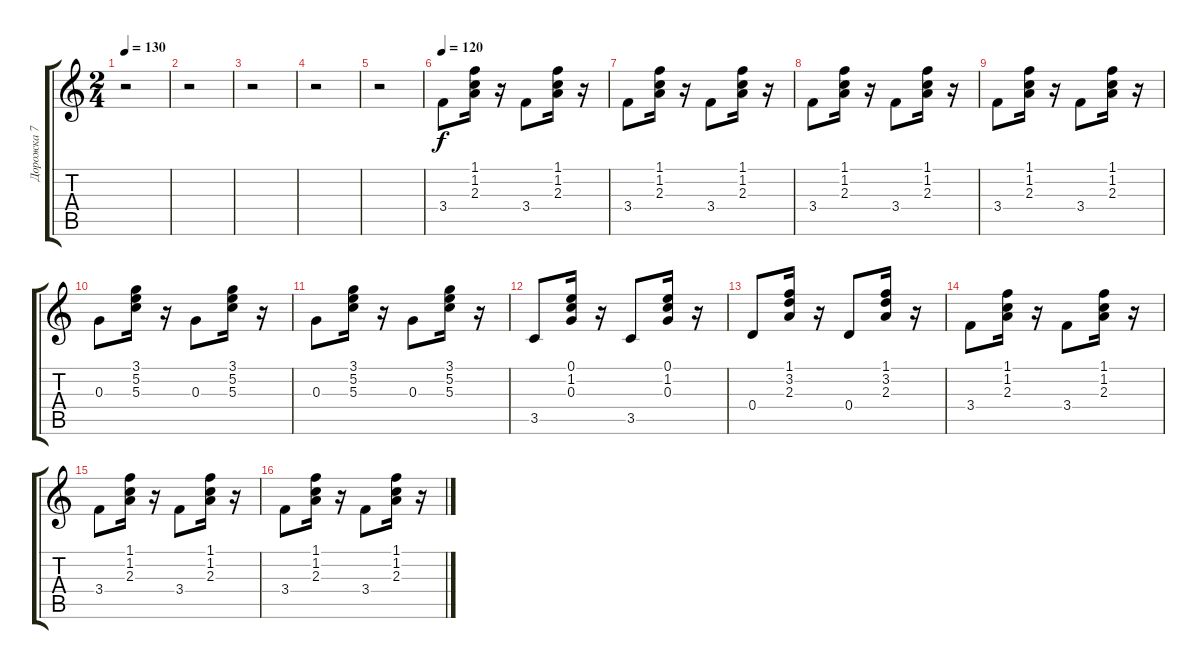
\track ("Дорожка 7" "Дорожка 7") {instrument contrabass}
\staff {score tabs}
\tuning (E4 B3 G3 D3 A2 E2) {hide}
\ts (2 4)
\tempo 130
\clef g2
\ks c
r.2{dy f} |
r.2 |
r.2 |
r.2 |
r.2 |
\tempo 120
3.4.8 (1.1 1.2 2.3).16 r.16 3.4.8 (1.1 1.2 2.3).16 r.16 |
3.4.8 (1.1 1.2 2.3).16 r.16 3.4.8 (1.1 1.2 2.3).16 r.16 |
3.4.8 (1.1 1.2 2.3).16 r.16 3.4.8 (1.1 1.2 2.3).16 r.16 |
3.4.8 (1.1 1.2 2.3).16 r.16 3.4.8 (1.1 1.2 2.3).16 r.16 |
0.3.8 (3.1 5.2 5.3).16 r.16 0.3.8 (3.1 5.2 5.3).16 r.16 |
0.3.8 (3.1 5.2 5.3).16 r.16 0.3.8 (3.1 5.2 5.3).16 r.16 |
3.5.8 (0.1 1.2 0.3).16 r.16 3.5.8 (0.1 1.2 0.3).16 r.16 |
0.4.8 (1.1 3.2 2.3).16 r.16 0.4.8 (1.1 3.2 2.3).16 r.16 |
3.4.8 (1.1 1.2 2.3).16 r.16 3.4.8 (1.1 1.2 2.3).16 r.16 |
3.4.8 (1.1 1.2 2.3).16 r.16 3.4.8 (1.1 1.2 2.3).16 r.16 |
3.4.8 (1.1 1.2 2.3).16 r.16 3.4.8 (1.1 1.2 2.3).16 r.16
